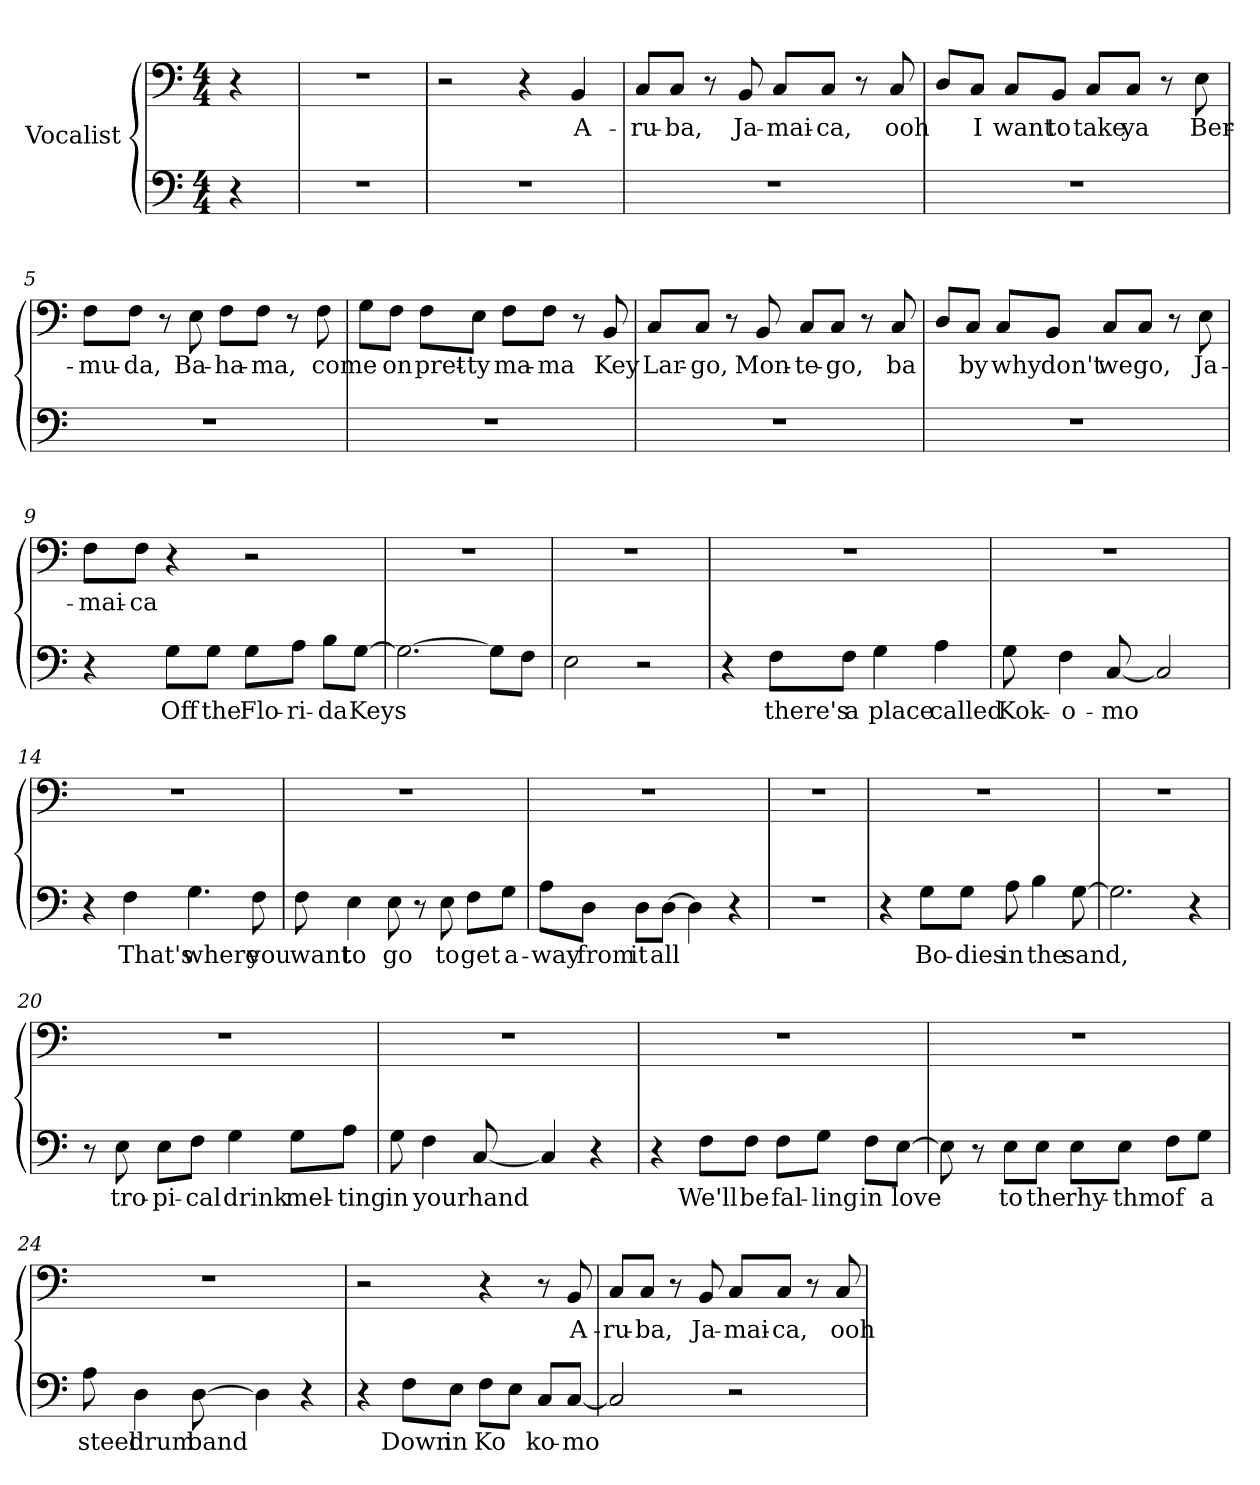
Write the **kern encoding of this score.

**kern	**text	**kern	**text
*part1	*part1	*part1	*part1
*staff2	*staff2	*staff1	*staff1
*I"Vocalist	*	*	*
*clefF4	*	*clefF4	*
*M4/4	*	*M4/4	*
=	=	=	=
4r	.	4r	.
=1	=1	=1	=1
1r	.	1r	.
=2	=2	=2	=2
1r	.	2r	.
.	.	4r	.
.	.	4BB	A-
=3	=3	=3	=3
1r	.	8C/L	-ru-
.	.	8C/J	-ba,
.	.	8r	.
.	.	8BB	Ja-
.	.	8C/L	-mai-
.	.	8C/J	-ca,
.	.	8r	.
.	.	8C	ooh
=4	=4	=4	=4
1r	.	8D/L	_
.	.	8C/J	I
.	.	8C/L	want
.	.	8BB/J	to
.	.	8C/L	take
.	.	8C/J	ya
.	.	8r	.
.	.	8E	Ber-
=5	=5	=5	=5
1r	.	8F\L	-mu-
.	.	8F\J	-da,
.	.	8r	.
.	.	8E	Ba-
.	.	8F\L	-ha-
.	.	8F\J	-ma,
.	.	8r	.
.	.	8F	come
=6	=6	=6	=6
1r	.	8G\L	_
.	.	8F\J	on
.	.	8F\L	pret-
.	.	8E\J	-ty
.	.	8F\L	ma-
.	.	8F\J	-ma
.	.	8r	.
.	.	8BB	Key
=7	=7	=7	=7
1r	.	8C/L	Lar-
.	.	8C/J	-go,
.	.	8r	.
.	.	8BB	Mon-
.	.	8C/L	-te-
.	.	8C/J	-go,
.	.	8r	.
.	.	8C	ba-
=8	=8	=8	=8
1r	.	8D/L	_
.	.	8C/J	-by
.	.	8C/L	why
.	.	8BB/J	don't
.	.	8C/L	we
.	.	8C/J	go,
.	.	8r	.
.	.	8E	Ja-
=9	=9	=9	=9
4r	.	8F\L	-mai-
.	.	8F\J	-ca
8G\L	Off	4r	.
8G\J	the	.	.
8G\L	Flo-	2r	.
8A\J	-ri-	.	.
8B\L	-da	.	.
[8G\J	Keys	.	.
=10	=10	=10	=10
2.G_	_	1r	.
8G\L]	_	.	.
8F\J	_	.	.
=11	=11	=11	=11
2E	_	1r	.
2r	.	.	.
=12	=12	=12	=12
4r	.	1r	.
8F\L	there's	.	.
8F\J	a	.	.
4G	place	.	.
4A	called	.	.
=13	=13	=13	=13
8G	Kok-	1r	.
4F	-o-	.	.
[8C	-mo	.	.
2C]	_	.	.
=14	=14	=14	=14
4r	.	1r	.
4F	That's	.	.
4.G	where	.	.
8F	you	.	.
=15	=15	=15	=15
8F	want	1r	.
4E	to	.	.
8E	go	.	.
8r	.	.	.
8E	to	.	.
8F\L	get	.	.
8G\J	a-	.	.
=16	=16	=16	=16
8A\L	-way	1r	.
8D\J	from	.	.
8D\L	it	.	.
[8D\J	all	.	.
4D]	_	.	.
4r	.	.	.
=17	=17	=17	=17
1r	.	1r	.
=18	=18	=18	=18
4r	.	1r	.
8G\L	Bo-	.	.
8G\J	-dies	.	.
8A	in	.	.
4B	the	.	.
[8G	sand,	.	.
=19	=19	=19	=19
2.G]	_	1r	.
4r	.	.	.
=20	=20	=20	=20
8r	.	1r	.
8E	tro-	.	.
8E\L	-pi-	.	.
8F\J	-cal	.	.
4G	drink	.	.
8G\L	mel-	.	.
8A\J	-ting	.	.
=21	=21	=21	=21
8G	in	1r	.
4F	your	.	.
[8C	hand	.	.
4C]	_	.	.
4r	.	.	.
=22	=22	=22	=22
4r	.	1r	.
8F\L	We'll	.	.
8F\J	be	.	.
8F\L	fal-	.	.
8G\J	-ling	.	.
8F\L	in	.	.
[8E\J	love	.	.
=23	=23	=23	=23
8E]	_	1r	.
8r	.	.	.
8E\L	to	.	.
8E\J	the	.	.
8E\L	rhy-	.	.
8E\J	-thm	.	.
8F\L	of	.	.
8G\J	a	.	.
=24	=24	=24	=24
8A	steel	1r	.
4D	drum	.	.
[8D	band	.	.
4D]	_	.	.
4r	.	.	.
=25	=25	=25	=25
4r	.	2r	.
8F\L	Down	.	.
8E\J	in	.	.
8F\L	Ko	4r	.
8E\J	_	.	.
8C/L	ko-	8r	.
[8C/J	-mo	8BB	A-
=26	=26	=26	=26
2C]	_	8C/L	-ru-
.	.	8C/J	-ba,
.	.	8r	.
.	.	8BB	Ja-
2r	.	8C/L	-mai-
.	.	8C/J	-ca,
.	.	8r	.
.	.	8C	ooh
=	=	=	=
*-	*-	*-	*-
